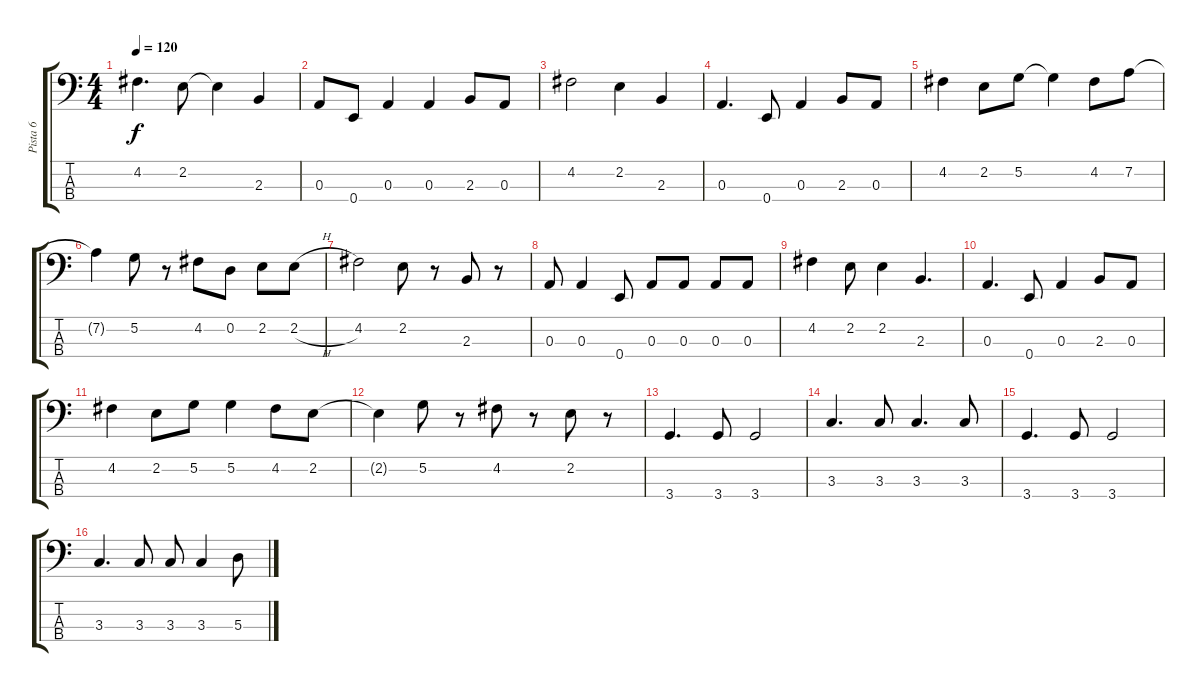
\track ("Pista 6" "Pista 6") {instrument electricbassfinger}
\staff {score tabs}
\tuning (G2 D2 A1 E1) {hide}
\ts (4 4)
\tempo 120
\clef f4
\ks c
4.2.4{d dy f} 2.2.8 2.2{t}.4 2.3.4 |
0.3.8 0.4.8 0.3.4 0.3.4 2.3.8 0.3.8 |
4.2.2 2.2.4 2.3.4 |
0.3.4{d} 0.4.8 0.3.4 2.3.8 0.3.8 |
4.2.4 2.2.8 5.2.8 5.2{t}.4 4.2.8 7.2.8 |
7.2{t}.4 5.2.8 r.8 4.2.8 0.2.8 2.2.8 2.2{h}.8 |
4.2.2 2.2.8 r.8 2.3.8 r.8 |
0.3.8 0.3.4 0.4.8 0.3.8 0.3.8 0.3.8 0.3.8 |
4.2.4 2.2.8 2.2.4 2.3.4{d} |
0.3.4{d} 0.4.8 0.3.4 2.3.8 0.3.8 |
4.2.4 2.2.8 5.2.8 5.2.4 4.2.8 2.2.8 |
2.2{t}.4 5.2.8 r.8 4.2.8 r.8 2.2.8 r.8 |
3.4.4{d} 3.4.8 3.4.2 |
3.3.4{d} 3.3.8 3.3.4{d} 3.3.8 |
3.4.4{d} 3.4.8 3.4.2 |
3.3.4{d} 3.3.8 3.3.8 3.3.4 5.3.8
